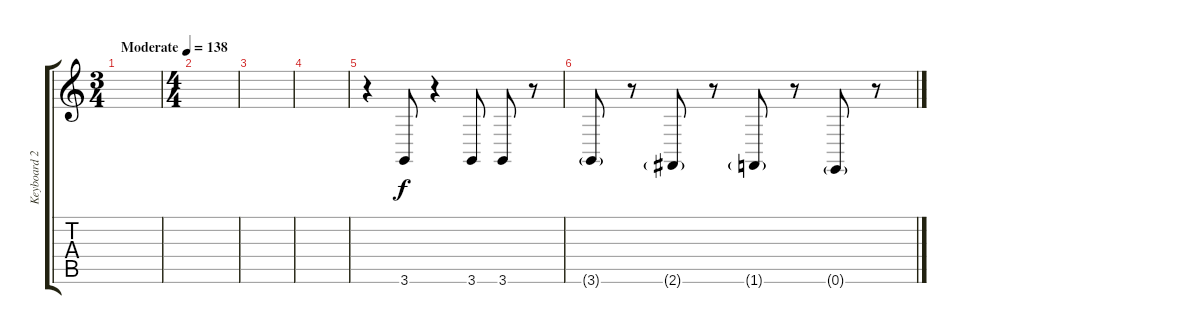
\track ("Keyboard 2" "Keyboard 2") {instrument synthdrum}
\staff {score tabs}
\tuning (E4 B3 G3 D3 A2 E2) {hide}
\ts (3 4)
\tempo (138 "Moderate")
\clef g2
\ks c
|
\ts (4 4)
|
|
|
r.4 3.6.8 r.4 3.6.8 3.6.8 r.8 |
3.6{g}.8 r.8 2.6{g}.8 r.8 1.6{g}.8 r.8 0.6{g}.8 r.8
